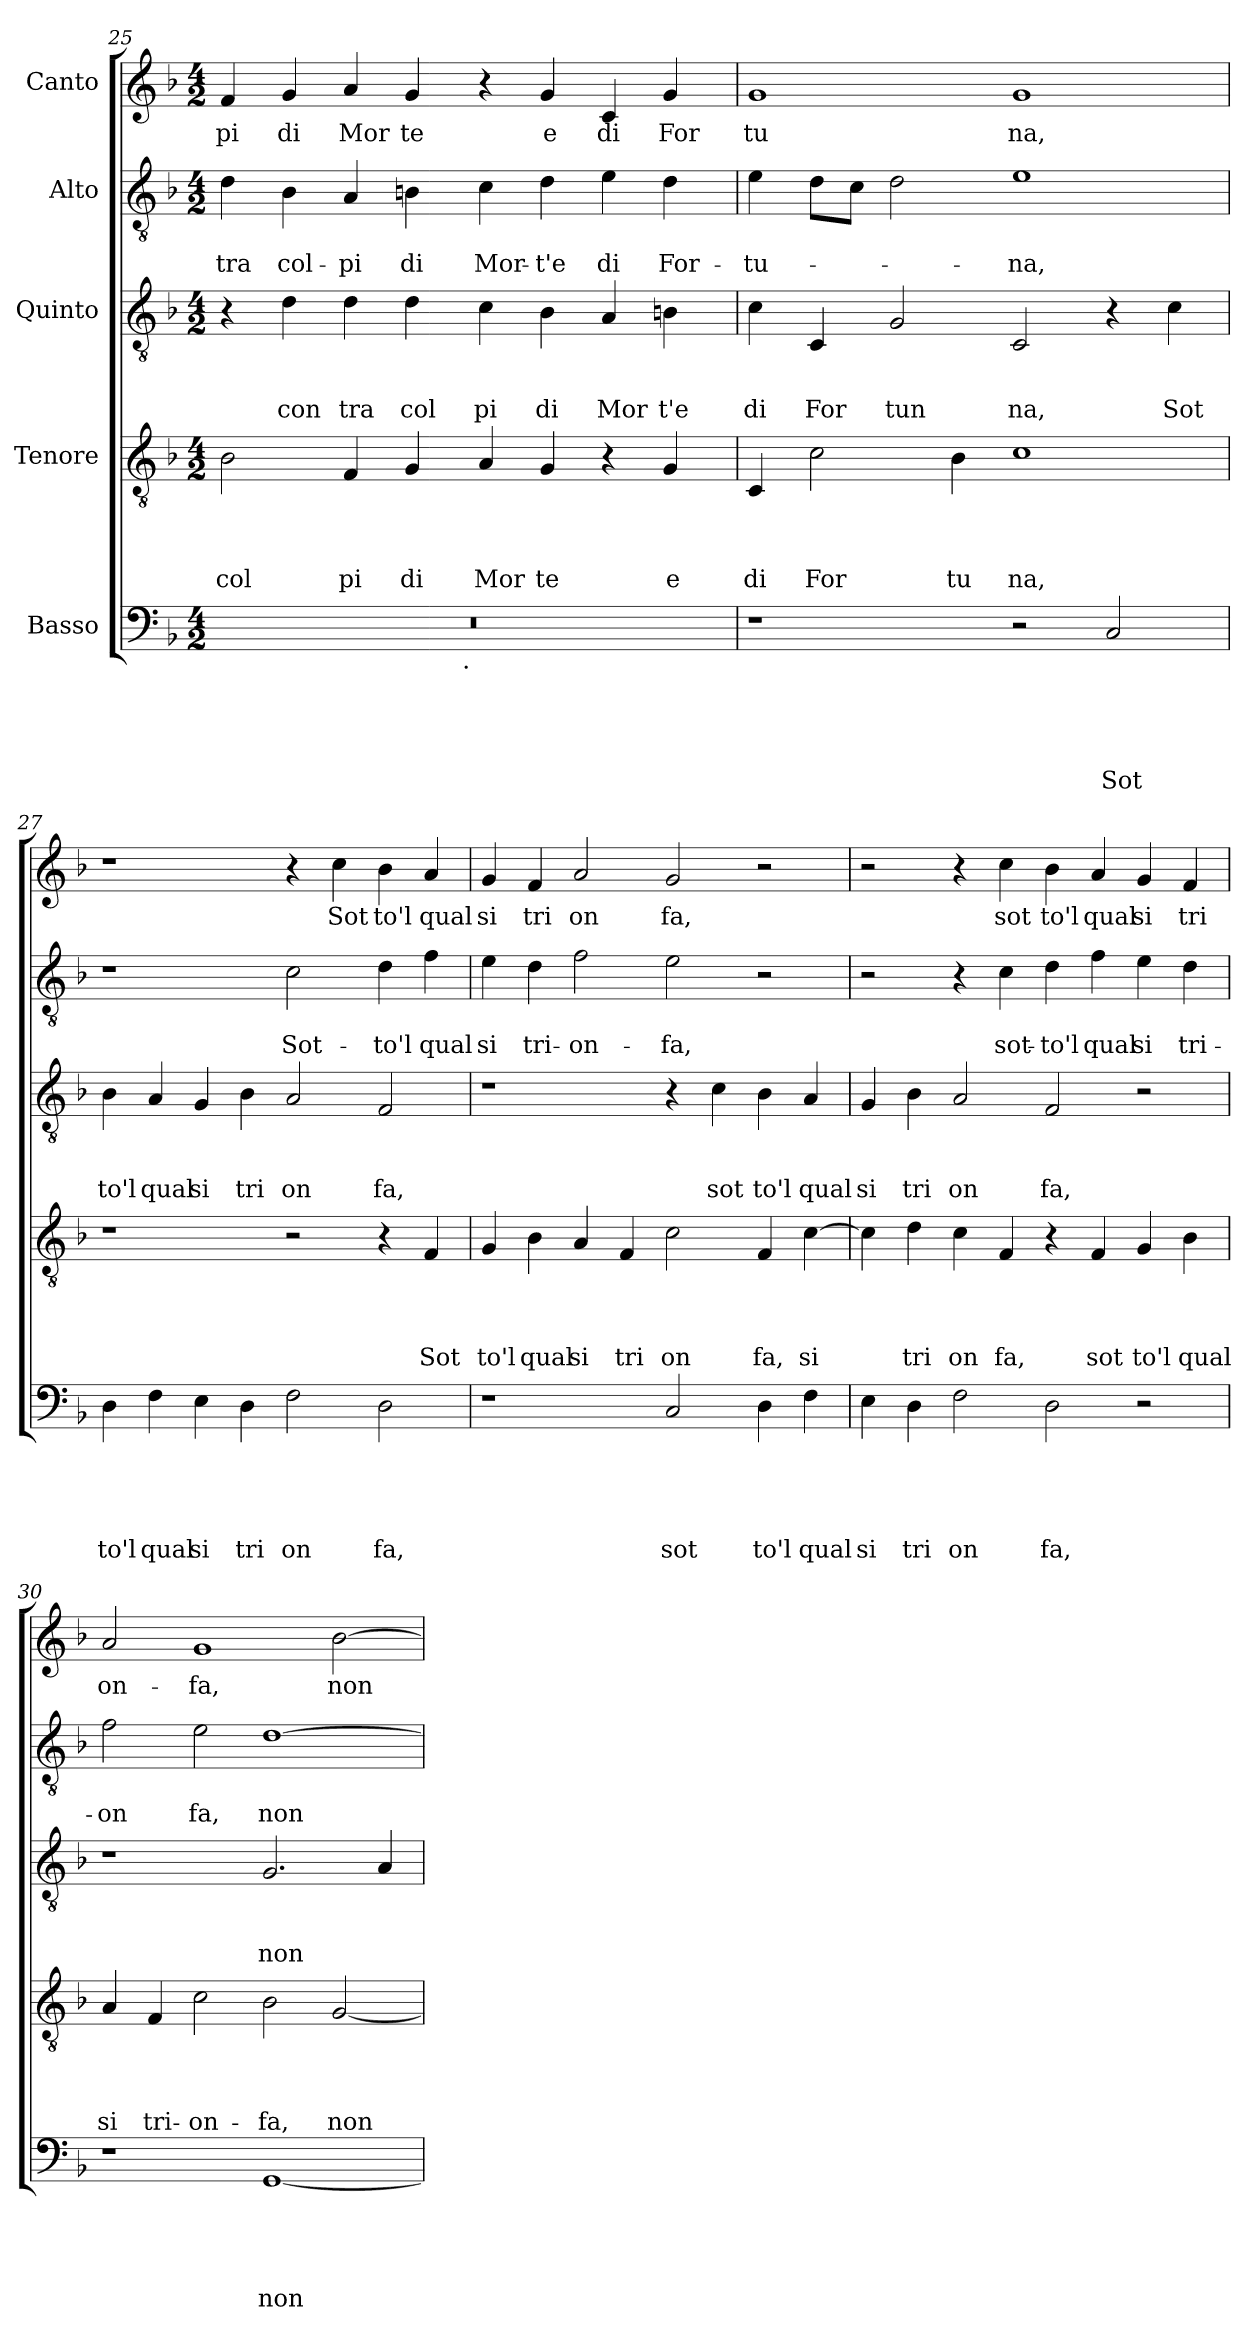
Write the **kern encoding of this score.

**kern	**text	**text	**text	**text	**text	**kern	**text	**text	**text	**text	**kern	**text	**text	**text	**kern	**text	**text	**kern	**text
*part5	*part5	*part5	*part5	*part5	*part5	*part4	*part4	*part4	*part4	*part4	*part3	*part3	*part3	*part3	*part2	*part2	*part2	*part1	*part1
*staff5	*staff5	*staff5	*staff5	*staff5	*staff5	*staff4	*staff4	*staff4	*staff4	*staff4	*staff3	*staff3	*staff3	*staff3	*staff2	*staff2	*staff2	*staff1	*staff1
*I"Basso	*	*	*	*	*	*I"Tenore	*	*	*	*	*I"Quinto	*	*	*	*I"Alto	*	*	*I"Canto	*
!!LO:LB:g=z
*clefF4	*	*	*	*	*	*clefGv2	*	*	*	*	*clefGv2	*	*	*	*clefGv2	*	*	*clefG2	*
*k[b-]	*	*	*	*	*	*k[b-]	*	*	*	*	*k[b-]	*	*	*	*k[b-]	*	*	*k[b-]	*
*F:	*	*	*	*	*	*F:	*	*	*	*	*F:	*	*	*	*F:	*	*	*F:	*
*M4/2	*	*	*	*	*	*M4/2	*	*	*	*	*M4/2	*	*	*	*M4/2	*	*	*M4/2	*
=25	=25	=25	=25	=25	=25	=25	=25	=25	=25	=25	=25	=25	=25	=25	=25	=25	=25	=25	=25
!	!	!	!	!	!	!	!	!	!	!LO:LY:b	!	!	!	!	!	!	!LO:LY:b	!	!LO:LY:b
*^	*	*	*	*	*	*	*	*	*	*	*	*	*	*	*	*	*	*	*
0r	2ryy	.	.	.	.	.	2B-\	.	.	.	col	4r	.	.	.	4d\	.	tra	4f/	-pi
!	!	!	!	!	!	!	!	!	!	!	!	!	!	!	!LO:LY:b	!	!	!LO:LY:b	!	!LO:LY:b
.	.	.	.	.	.	.	.	.	.	.	.	4d\	.	.	con	4B-\	.	col-	4g/	di
!	!	!	!	!	!	!	!	!	!	!	!LO:LY:b	!	!	!	!LO:LY:b	!	!	!LO:LY:b	!	!LO:LY:b
.	4...ryy	.	.	.	.	.	4F/	.	.	.	pi	4d\	.	.	tra	4A/	.	-pi	4a/	Mor
!	!	!	!	!	!	!	!	!	!	!	!LO:LY:b	!	!	!	!LO:LY:b	!	!	!LO:LY:b	!	!LO:LY:b
.	.	.	.	.	.	.	4G/	.	.	.	di	4d\	.	.	col	4Bn\	.	di	4g/	te
!	!LO:TX:b:t=.	!	!	!	!	!	!	!	!	!	!	!	!	!	!	!	!	!	!	!
.	1ryy	.	.	.	.	.	.	.	.	.	.	.	.	.	.	.	.	.	.	.
!	!	!	!	!	!	!	!	!	!	!	!LO:LY:b	!	!	!	!LO:LY:b	!	!	!LO:LY:b	!	!
.	.	.	.	.	.	.	4A/	.	.	.	Mor	4c\	.	.	pi	4c\	.	Mor-	4r	.
!	!	!	!	!	!	!	!	!	!	!	!LO:LY:b	!	!	!	!LO:LY:b	!	!	!LO:LY:b	!	!LO:LY:b
.	.	.	.	.	.	.	4G/	.	.	.	te	4B-\	.	.	di	4d\	.	-t'e	4g/	e
!	!	!	!	!	!	!	!	!	!	!	!	!	!	!	!LO:LY:b	!	!	!LO:LY:b	!	!LO:LY:b
.	.	.	.	.	.	.	4r	.	.	.	.	4A/	.	.	Mor	4e\	.	di	4c/	di
!	!	!	!	!	!	!	!	!	!	!	!LO:LY:b	!	!	!	!LO:LY:b	!	!	!LO:LY:b	!	!LO:LY:b
.	.	.	.	.	.	.	4G/	.	.	.	e	4Bn\	.	.	t'e	4d\	.	For-	4g/	For
.	32ryy	.	.	.	.	.	.	.	.	.	.	.	.	.	.	.	.	.	.	.
=26	=26	=26	=26	=26	=26	=26	=26	=26	=26	=26	=26	=26	=26	=26	=26	=26	=26	=26	=26	=26
!	!	!	!	!	!	!	!	!	!	!	!LO:LY:b	!	!	!	!LO:LY:b	!	!	!LO:LY:b	!	!LO:LY:b
*v	*v	*	*	*	*	*	*	*	*	*	*	*	*	*	*	*	*	*	*	*
1r	.	.	.	.	.	4C/	.	.	.	di	4c\	.	.	di	4e\	.	-tu-	1g	tu
!	!	!	!	!	!	!	!	!	!	!LO:LY:b	!	!	!	!LO:LY:b	!	!	!	!	!
.	.	.	.	.	.	2c\	.	.	.	For	4C/	.	.	For	8d\L	.	.	.	.
.	.	.	.	.	.	.	.	.	.	.	.	.	.	.	8c\J	.	.	.	.
!	!	!	!	!	!	!	!	!	!	!	!	!	!	!LO:LY:b	!	!	!	!	!
.	.	.	.	.	.	.	.	.	.	.	2G/	.	.	tun	2d\	.	.	.	.
!	!	!	!	!	!	!	!	!	!	!LO:LY:b	!	!	!	!	!	!	!	!	!
.	.	.	.	.	.	4B-\	.	.	.	tu	.	.	.	.	.	.	.	.	.
!	!	!	!	!	!	!	!	!	!	!LO:LY:b	!	!	!	!LO:LY:b	!	!	!LO:LY:b	!	!LO:LY:b
2r	.	.	.	.	.	1c	.	.	.	na,	2C/	.	.	na,	1e	.	-na,	1g	na,
!	!	!	!	!	!LO:LY:b	!	!	!	!	!	!	!	!	!	!	!	!	!	!
2C/	.	.	.	.	Sot	.	.	.	.	.	4r	.	.	.	.	.	.	.	.
!	!	!	!	!	!	!	!	!	!	!	!	!	!	!LO:LY:b	!	!	!	!	!
.	.	.	.	.	.	.	.	.	.	.	4c\	.	.	Sot	.	.	.	.	.
=27	=27	=27	=27	=27	=27	=27	=27	=27	=27	=27	=27	=27	=27	=27	=27	=27	=27	=27	=27
!	!	!	!	!	!LO:LY:b	!	!	!	!	!	!	!	!	!LO:LY:b	!	!	!	!	!
4D\	.	.	.	.	to'l	1r	.	.	.	.	4B-\	.	.	to'l	1r	.	.	1r	.
!	!	!	!	!	!LO:LY:b	!	!	!	!	!	!	!	!	!LO:LY:b	!	!	!	!	!
4F\	.	.	.	.	qual	.	.	.	.	.	4A/	.	.	qual	.	.	.	.	.
!	!	!	!	!	!LO:LY:b	!	!	!	!	!	!	!	!	!LO:LY:b	!	!	!	!	!
4E\	.	.	.	.	si	.	.	.	.	.	4G/	.	.	si	.	.	.	.	.
!	!	!	!	!	!LO:LY:b	!	!	!	!	!	!	!	!	!LO:LY:b	!	!	!	!	!
4D\	.	.	.	.	tri	.	.	.	.	.	4B-\	.	.	tri	.	.	.	.	.
!	!	!	!	!	!LO:LY:b	!	!	!	!	!	!	!	!	!LO:LY:b	!	!	!LO:LY:b	!	!
2F\	.	.	.	.	on	2r	.	.	.	.	2A/	.	.	on	2c\	.	Sot-	4r	.
!	!	!	!	!	!	!	!	!	!	!	!	!	!	!	!	!	!	!	!LO:LY:b
.	.	.	.	.	.	.	.	.	.	.	.	.	.	.	.	.	.	4cc\	Sot
!	!	!	!	!	!LO:LY:b	!	!	!	!	!	!	!	!	!LO:LY:b	!	!	!LO:LY:b	!	!LO:LY:b
2D\	.	.	.	.	fa,	4r	.	.	.	.	2F/	.	.	fa,	4d\	.	-to'l	4b-\	to'l
!	!	!	!	!	!	!	!	!	!	!LO:LY:b	!	!	!	!	!	!	!LO:LY:b	!	!LO:LY:b
.	.	.	.	.	.	4F/	.	.	.	Sot	.	.	.	.	4f\	.	qual	4a/	qual
=28	=28	=28	=28	=28	=28	=28	=28	=28	=28	=28	=28	=28	=28	=28	=28	=28	=28	=28	=28
!	!	!	!	!	!	!	!	!	!	!LO:LY:b	!	!	!	!	!	!	!LO:LY:b	!	!LO:LY:b
1r	.	.	.	.	.	4G/	.	.	.	to'l	1r	.	.	.	4e\	.	si	4g/	si
!	!	!	!	!	!	!	!	!	!	!LO:LY:b	!	!	!	!	!	!	!LO:LY:b	!	!LO:LY:b
.	.	.	.	.	.	4B-\	.	.	.	qual	.	.	.	.	4d\	.	tri-	4f/	tri
!	!	!	!	!	!	!	!	!	!	!LO:LY:b	!	!	!	!	!	!	!LO:LY:b	!	!LO:LY:b
.	.	.	.	.	.	4A/	.	.	.	si	.	.	.	.	2f\	.	-on-	2a/	on
!	!	!	!	!	!	!	!	!	!	!LO:LY:b	!	!	!	!	!	!	!	!	!
.	.	.	.	.	.	4F/	.	.	.	tri	.	.	.	.	.	.	.	.	.
!	!	!	!	!	!LO:LY:b	!	!	!	!	!LO:LY:b	!	!	!	!	!	!	!LO:LY:b	!	!LO:LY:b
2C/	.	.	.	.	sot	2c\	.	.	.	on	4r	.	.	.	2e\	.	-fa,	2g/	fa,
!	!	!	!	!	!	!	!	!	!	!	!	!	!	!LO:LY:b	!	!	!	!	!
.	.	.	.	.	.	.	.	.	.	.	4c\	.	.	sot	.	.	.	.	.
!	!	!	!	!	!LO:LY:b	!	!	!	!	!LO:LY:b	!	!	!	!LO:LY:b	!	!	!	!	!
4D\	.	.	.	.	to'l	4F/	.	.	.	fa,	4B-\	.	.	to'l	2r	.	.	2r	.
!	!	!	!	!	!LO:LY:b	!	!	!	!	!LO:LY:b	!	!	!	!LO:LY:b	!	!	!	!	!
4F\	.	.	.	.	qual	[>4c\	.	.	.	si	4A/	.	.	qual	.	.	.	.	.
=29	=29	=29	=29	=29	=29	=29	=29	=29	=29	=29	=29	=29	=29	=29	=29	=29	=29	=29	=29
!	!	!	!	!	!LO:LY:b	!	!	!	!	!	!	!	!	!LO:LY:b	!	!	!	!	!
4E\	.	.	.	.	si	4c\]	.	.	.	.	4G/	.	.	si	2r	.	.	2r	.
!	!	!	!	!	!LO:LY:b	!	!	!	!	!LO:LY:b	!	!	!	!LO:LY:b	!	!	!	!	!
4D\	.	.	.	.	tri	4d\	.	.	.	tri	4B-\	.	.	tri	.	.	.	.	.
!	!	!	!	!	!LO:LY:b	!	!	!	!	!LO:LY:b	!	!	!	!LO:LY:b	!	!	!	!	!
2F\	.	.	.	.	on	4c\	.	.	.	on	2A/	.	.	on	4r	.	.	4r	.
!	!	!	!	!	!	!	!	!	!	!LO:LY:b	!	!	!	!	!	!	!LO:LY:b	!	!LO:LY:b
.	.	.	.	.	.	4F/	.	.	.	fa,	.	.	.	.	4c\	.	sot-	4cc\	sot
!	!	!	!	!	!LO:LY:b	!	!	!	!	!	!	!	!	!LO:LY:b	!	!	!LO:LY:b	!	!LO:LY:b
2D\	.	.	.	.	fa,	4r	.	.	.	.	2F/	.	.	fa,	4d\	.	-to'l	4b-\	to'l
!	!	!	!	!	!	!	!	!	!	!LO:LY:b	!	!	!	!	!	!	!LO:LY:b	!	!LO:LY:b
.	.	.	.	.	.	4F/	.	.	.	sot	.	.	.	.	4f\	.	qual	4a/	qual
!	!	!	!	!	!	!	!	!	!	!LO:LY:b	!	!	!	!	!	!	!LO:LY:b	!	!LO:LY:b
2r	.	.	.	.	.	4G/	.	.	.	to'l	2r	.	.	.	4e\	.	si	4g/	si
!	!	!	!	!	!	!	!	!	!	!LO:LY:b	!	!	!	!	!	!	!LO:LY:b	!	!LO:LY:b
.	.	.	.	.	.	4B-\	.	.	.	qual	.	.	.	.	4d\	.	tri-	4f/	tri
!!LO:PB:g=z
=30	=30	=30	=30	=30	=30	=30	=30	=30	=30	=30	=30	=30	=30	=30	=30	=30	=30	=30	=30
!	!	!	!	!	!	!	!	!	!	!LO:LY:b	!	!	!	!	!	!	!LO:LY:b	!	!LO:LY:b
1r	.	.	.	.	.	4A/	.	.	.	si	1r	.	.	.	2f\	.	-on	2a/	on-
!	!	!	!	!	!	!	!	!	!	!LO:LY:b	!	!	!	!	!	!	!	!	!
.	.	.	.	.	.	4F/	.	.	.	tri-	.	.	.	.	.	.	.	.	.
!	!	!	!	!	!	!	!	!	!	!LO:LY:b	!	!	!	!	!	!	!LO:LY:b	!	!LO:LY:b
.	.	.	.	.	.	2c\	.	.	.	-on-	.	.	.	.	2e\	.	fa,	1g	-fa,
!	!	!	!	!	!LO:LY:b	!	!	!	!	!LO:LY:b	!	!	!	!LO:LY:b	!	!	!LO:LY:b	!	!
[<1GG	.	.	.	.	non	2B-\	.	.	.	-fa,	2.G/	.	.	non	[>1d	.	non	.	.
!	!	!	!	!	!	!	!	!	!	!LO:LY:b	!	!	!	!	!	!	!	!	!LO:LY:b
.	.	.	.	.	.	[<2G/	.	.	.	non	.	.	.	.	.	.	.	[>2b-\	non
.	.	.	.	.	.	.	.	.	.	.	4A/	.	.	.	.	.	.	.	.
=	=	=	=	=	=	=	=	=	=	=	=	=	=	=	=	=	=	=	=
*-	*-	*-	*-	*-	*-	*-	*-	*-	*-	*-	*-	*-	*-	*-	*-	*-	*-	*-	*-
